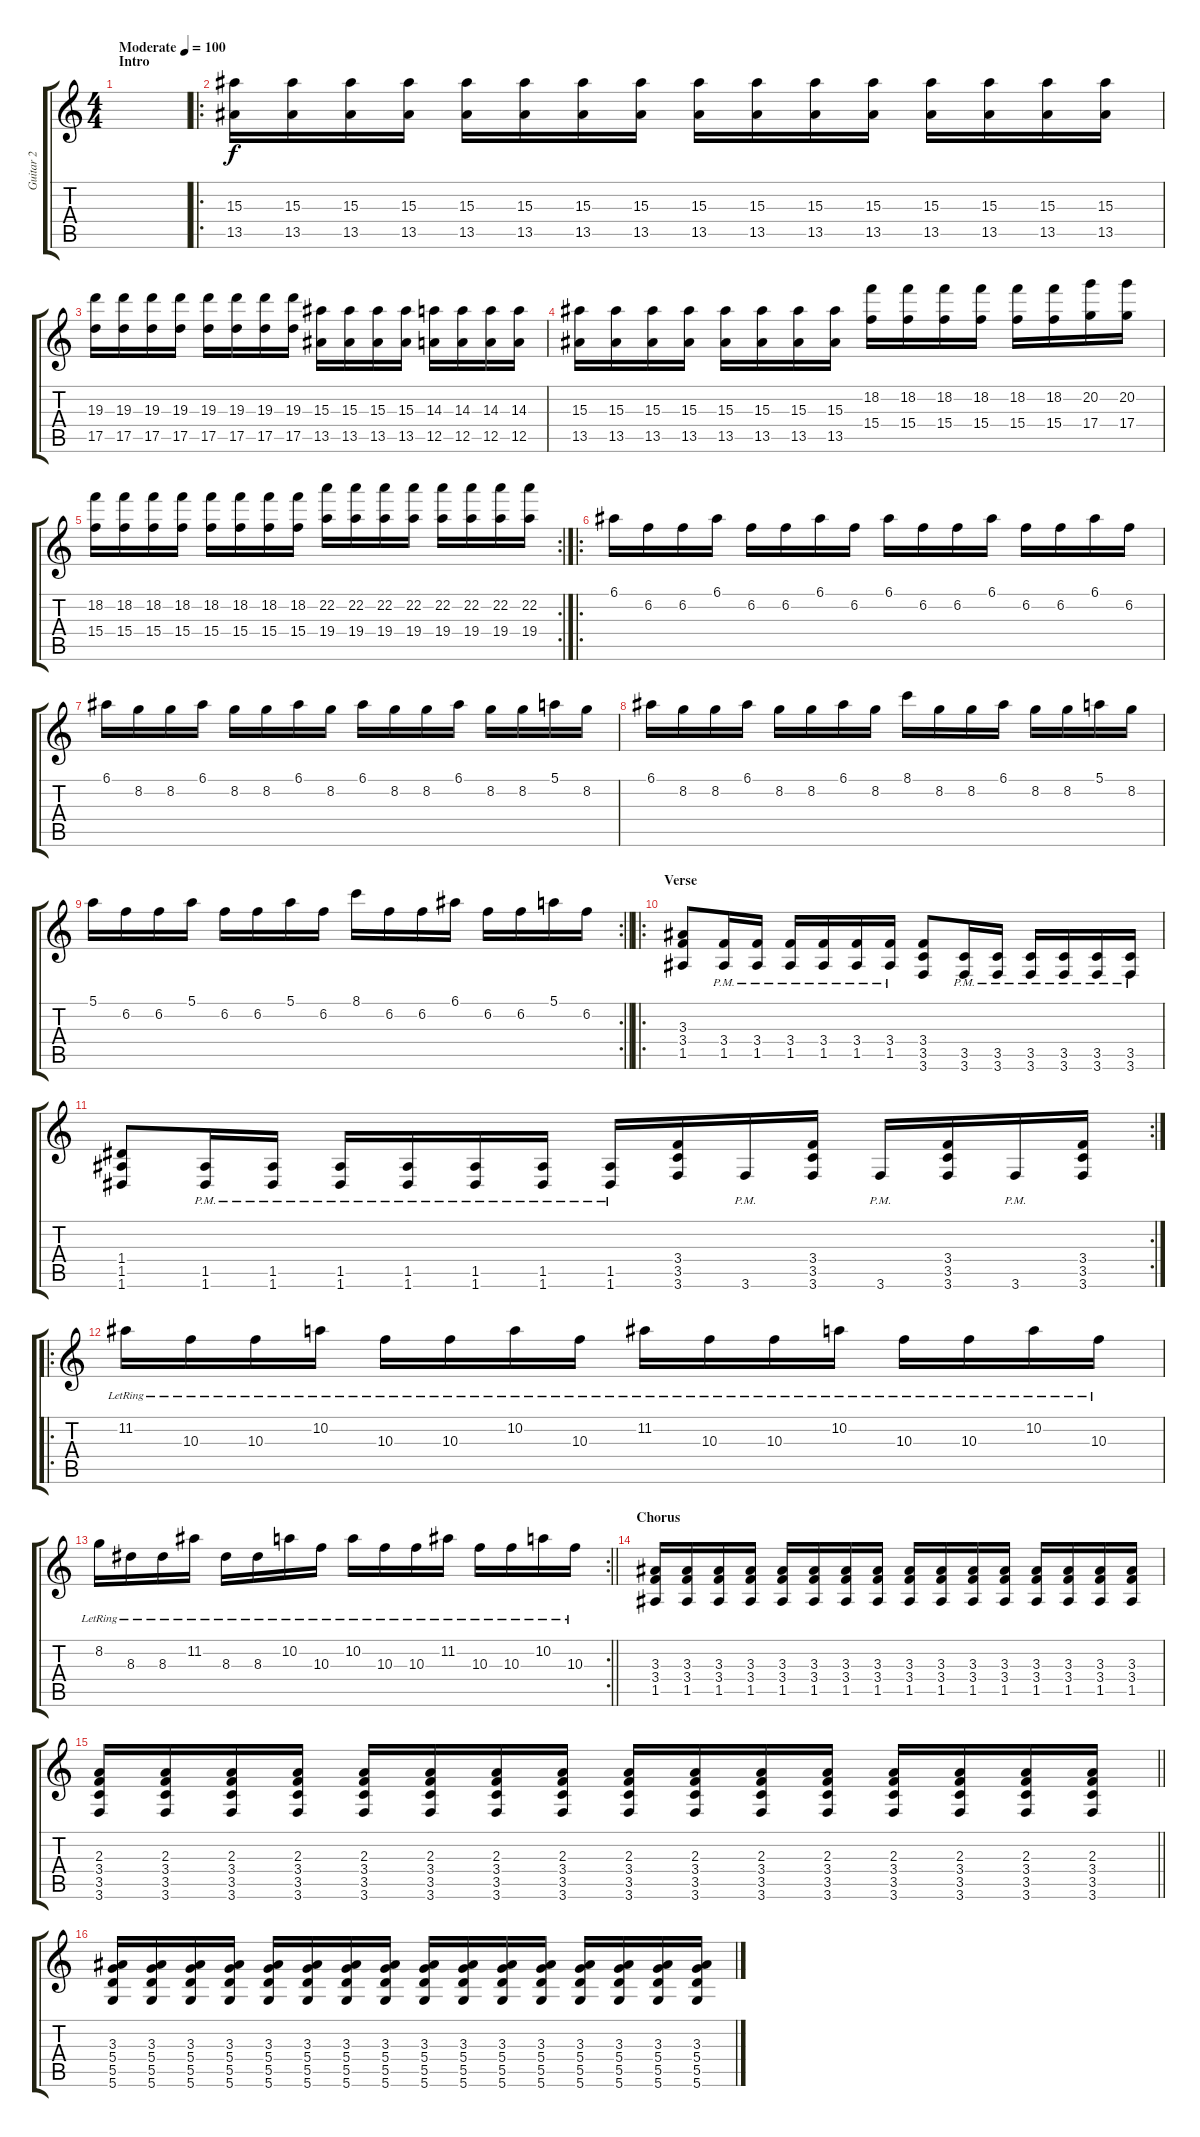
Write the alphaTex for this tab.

\track ("Guitar 2" "Guitar 2") {instrument distortionguitar}
\staff {score tabs}
\tuning (E4 B3 G3 D3 A2 D2) {hide}
\ts (4 4)
\section ("" "Intro")
\tempo (100 "Moderate")
\clef g2
\ks c
|
\ro
(15.3 13.5).16 (15.3 13.5).16 (15.3 13.5).16 (15.3 13.5).16 (15.3 13.5).16 (15.3 13.5).16 (15.3 13.5).16 (15.3 13.5).16 (15.3 13.5).16 (15.3 13.5).16 (15.3 13.5).16 (15.3 13.5).16 (15.3 13.5).16 (15.3 13.5).16 (15.3 13.5).16 (15.3 13.5).16 |
(19.3 17.5).16 (19.3 17.5).16 (19.3 17.5).16 (19.3 17.5).16 (19.3 17.5).16 (19.3 17.5).16 (19.3 17.5).16 (19.3 17.5).16 (15.3 13.5).16 (15.3 13.5).16 (15.3 13.5).16 (15.3 13.5).16 (14.3 12.5).16 (14.3 12.5).16 (14.3 12.5).16 (14.3 12.5).16 |
(15.3 13.5).16 (15.3 13.5).16 (15.3 13.5).16 (15.3 13.5).16 (15.3 13.5).16 (15.3 13.5).16 (15.3 13.5).16 (15.3 13.5).16 (18.2 15.4).16 (18.2 15.4).16 (18.2 15.4).16 (18.2 15.4).16 (18.2 15.4).16 (18.2 15.4).16 (20.2 17.4).16 (20.2 17.4).16 |
\rc 2
(18.2 15.4).16 (18.2 15.4).16 (18.2 15.4).16 (18.2 15.4).16 (18.2 15.4).16 (18.2 15.4).16 (18.2 15.4).16 (18.2 15.4).16 (22.2 19.4).16 (22.2 19.4).16 (22.2 19.4).16 (22.2 19.4).16 (22.2 19.4).16 (22.2 19.4).16 (22.2 19.4).16 (22.2 19.4).16 |
\ro
6.1.16 6.2.16 6.2.16 6.1.16 6.2.16 6.2.16 6.1.16 6.2.16 6.1.16 6.2.16 6.2.16 6.1.16 6.2.16 6.2.16 6.1.16 6.2.16 |
6.1.16 8.2.16 8.2.16 6.1.16 8.2.16 8.2.16 6.1.16 8.2.16 6.1.16 8.2.16 8.2.16 6.1.16 8.2.16 8.2.16 5.1.16 8.2.16 |
6.1.16 8.2.16 8.2.16 6.1.16 8.2.16 8.2.16 6.1.16 8.2.16 8.1.16 8.2.16 8.2.16 6.1.16 8.2.16 8.2.16 5.1.16 8.2.16 |
\rc 2
\barLineRight lightlight
5.1.16 6.2.16 6.2.16 5.1.16 6.2.16 6.2.16 5.1.16 6.2.16 8.1.16 6.2.16 6.2.16 6.1.16 6.2.16 6.2.16 5.1.16 6.2.16 |
\ro
\section ("" "Verse")
(3.3 3.4 1.5).8 (3.4{pm} 1.5{pm}).16 (3.4{pm} 1.5{pm}).16 (3.4{pm} 1.5{pm}).16 (3.4{pm} 1.5{pm}).16 (3.4{pm} 1.5{pm}).16 (3.4{pm} 1.5{pm}).16 (3.4 3.5 3.6).8 (3.5{pm} 3.6{pm}).16 (3.5{pm} 3.6{pm}).16 (3.5{pm} 3.6{pm}).16 (3.5{pm} 3.6{pm}).16 (3.5{pm} 3.6{pm}).16 (3.5{pm} 3.6{pm}).16 |
\rc 2
(1.4 1.5 1.6).8 (1.5{pm} 1.6{pm}).16 (1.5{pm} 1.6{pm}).16 (1.5{pm} 1.6{pm}).16 (1.5{pm} 1.6{pm}).16 (1.5{pm} 1.6{pm}).16 (1.5{pm} 1.6{pm}).16 (1.5{pm} 1.6{pm}).16 (3.4 3.5 3.6).16 3.6{pm}.16 (3.4 3.5 3.6).16 3.6{pm}.16 (3.4 3.5 3.6).16 3.6{pm}.16 (3.4 3.5 3.6).16 |
\ro
11.2{lr}.16 10.3{lr}.16 10.3{lr}.16 10.2{lr}.16 10.3{lr}.16 10.3{lr}.16 10.2{lr}.16 10.3{lr}.16 11.2{lr}.16 10.3{lr}.16 10.3{lr}.16 10.2{lr}.16 10.3{lr}.16 10.3{lr}.16 10.2{lr}.16 10.3{lr}.16 |
\rc 2
\barLineRight lightlight
8.2{lr}.16 8.3{lr}.16 8.3{lr}.16 11.2{lr}.16 8.3{lr}.16 8.3{lr}.16 10.2{lr}.16 10.3{lr}.16 10.2{lr}.16 10.3{lr}.16 10.3{lr}.16 11.2{lr}.16 10.3{lr}.16 10.3{lr}.16 10.2{lr}.16 10.3{lr}.16 |
\section ("" "Chorus")
(3.3 3.4 1.5).16 (3.3 3.4 1.5).16 (3.3 3.4 1.5).16 (3.3 3.4 1.5).16 (3.3 3.4 1.5).16 (3.3 3.4 1.5).16 (3.3 3.4 1.5).16 (3.3 3.4 1.5).16 (3.3 3.4 1.5).16 (3.3 3.4 1.5).16 (3.3 3.4 1.5).16 (3.3 3.4 1.5).16 (3.3 3.4 1.5).16 (3.3 3.4 1.5).16 (3.3 3.4 1.5).16 (3.3 3.4 1.5).16 |
\barLineRight lightlight
(2.3 3.4 3.5 3.6).16 (2.3 3.4 3.5 3.6).16 (2.3 3.4 3.5 3.6).16 (2.3 3.4 3.5 3.6).16 (2.3 3.4 3.5 3.6).16 (2.3 3.4 3.5 3.6).16 (2.3 3.4 3.5 3.6).16 (2.3 3.4 3.5 3.6).16 (2.3 3.4 3.5 3.6).16 (2.3 3.4 3.5 3.6).16 (2.3 3.4 3.5 3.6).16 (2.3 3.4 3.5 3.6).16 (2.3 3.4 3.5 3.6).16 (2.3 3.4 3.5 3.6).16 (2.3 3.4 3.5 3.6).16 (2.3 3.4 3.5 3.6).16 |
(3.3 5.4 5.5 5.6).16 (3.3 5.4 5.5 5.6).16 (3.3 5.4 5.5 5.6).16 (3.3 5.4 5.5 5.6).16 (3.3 5.4 5.5 5.6).16 (3.3 5.4 5.5 5.6).16 (3.3 5.4 5.5 5.6).16 (3.3 5.4 5.5 5.6).16 (3.3 5.4 5.5 5.6).16 (3.3 5.4 5.5 5.6).16 (3.3 5.4 5.5 5.6).16 (3.3 5.4 5.5 5.6).16 (3.3 5.4 5.5 5.6).16 (3.3 5.4 5.5 5.6).16 (3.3 5.4 5.5 5.6).16 (3.3 5.4 5.5 5.6).16
